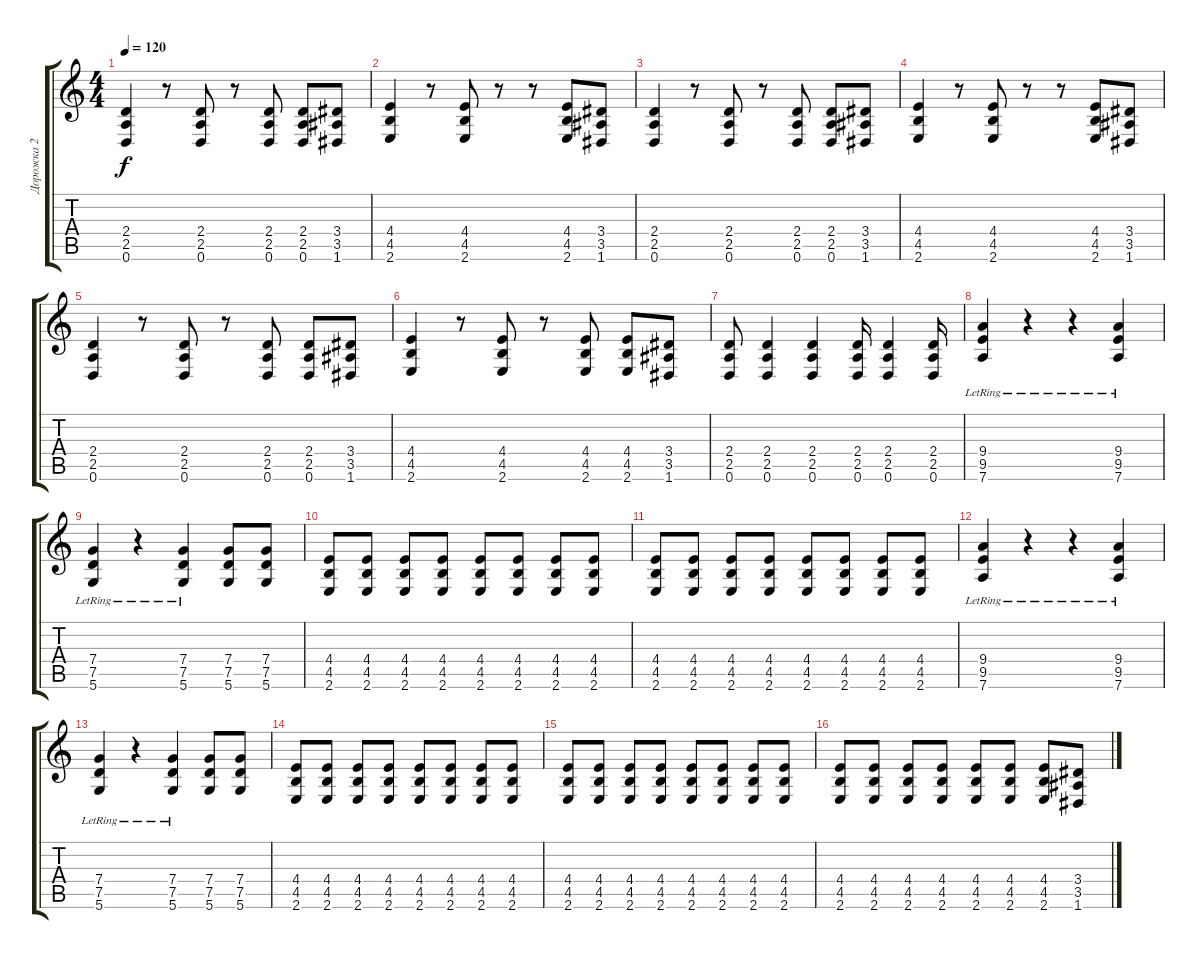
\track ("Дорожка 2" "Дорожка 2") {instrument distortionguitar}
\staff {score tabs}
\tuning (D4 A3 F3 C3 G2 D2) {hide}
\ts (4 4)
\tempo 120
\clef g2
\ks c
(2.4 2.5 0.6).4{dy f} r.8 (2.4 2.5 0.6).8 r.8 (2.4 2.5 0.6).8 (2.4 2.5 0.6).8 (3.4 3.5 1.6).8 |
(4.4 4.5 2.6).4 r.8 (4.4 4.5 2.6).8 r.8 r.8 (4.4 4.5 2.6).8 (3.4 3.5 1.6).8 |
(2.4 2.5 0.6).4 r.8 (2.4 2.5 0.6).8 r.8 (2.4 2.5 0.6).8 (2.4 2.5 0.6).8 (3.4 3.5 1.6).8 |
(4.4 4.5 2.6).4 r.8 (4.4 4.5 2.6).8 r.8 r.8 (4.4 4.5 2.6).8 (3.4 3.5 1.6).8 |
(2.4 2.5 0.6).4 r.8 (2.4 2.5 0.6).8 r.8 (2.4 2.5 0.6).8 (2.4 2.5 0.6).8 (3.4 3.5 1.6).8 |
(4.4 4.5 2.6).4 r.8 (4.4 4.5 2.6).8 r.8 (4.4 4.5 2.6).8 (4.4 4.5 2.6).8 (3.4 3.5 1.6).8 |
(2.4 2.5 0.6).8 (2.4 2.5 0.6).4 (2.4 2.5 0.6).4 (2.4 2.5 0.6).16 (2.4 2.5 0.6).4 (2.4 2.5 0.6).16 |
(9.4 9.5{lr} 7.6{lr}).4 r.4 r.4 (9.4 9.5{lr} 7.6{lr}).4 |
(7.4 7.5{lr} 5.6{lr}).4 r.4 (7.4 7.5{lr} 5.6{lr}).4 (7.4 7.5 5.6).8 (7.4 7.5 5.6).8 |
(4.4 4.5 2.6).8 (4.4 4.5 2.6).8 (4.4 4.5 2.6).8 (4.4 4.5 2.6).8 (4.4 4.5 2.6).8 (4.4 4.5 2.6).8 (4.4 4.5 2.6).8 (4.4 4.5 2.6).8 |
(4.4 4.5 2.6).8 (4.4 4.5 2.6).8 (4.4 4.5 2.6).8 (4.4 4.5 2.6).8 (4.4 4.5 2.6).8 (4.4 4.5 2.6).8 (4.4 4.5 2.6).8 (4.4 4.5 2.6).8 |
(9.4 9.5{lr} 7.6{lr}).4 r.4 r.4 (9.4 9.5{lr} 7.6{lr}).4 |
(7.4 7.5{lr} 5.6{lr}).4 r.4 (7.4 7.5{lr} 5.6{lr}).4 (7.4 7.5 5.6).8 (7.4 7.5 5.6).8 |
(4.4 4.5 2.6).8 (4.4 4.5 2.6).8 (4.4 4.5 2.6).8 (4.4 4.5 2.6).8 (4.4 4.5 2.6).8 (4.4 4.5 2.6).8 (4.4 4.5 2.6).8 (4.4 4.5 2.6).8 |
(4.4 4.5 2.6).8 (4.4 4.5 2.6).8 (4.4 4.5 2.6).8 (4.4 4.5 2.6).8 (4.4 4.5 2.6).8 (4.4 4.5 2.6).8 (4.4 4.5 2.6).8 (4.4 4.5 2.6).8 |
(4.4 4.5 2.6).8 (4.4 4.5 2.6).8 (4.4 4.5 2.6).8 (4.4 4.5 2.6).8 (4.4 4.5 2.6).8 (4.4 4.5 2.6).8 (4.4 4.5 2.6).8 (3.4 3.5 1.6).8
